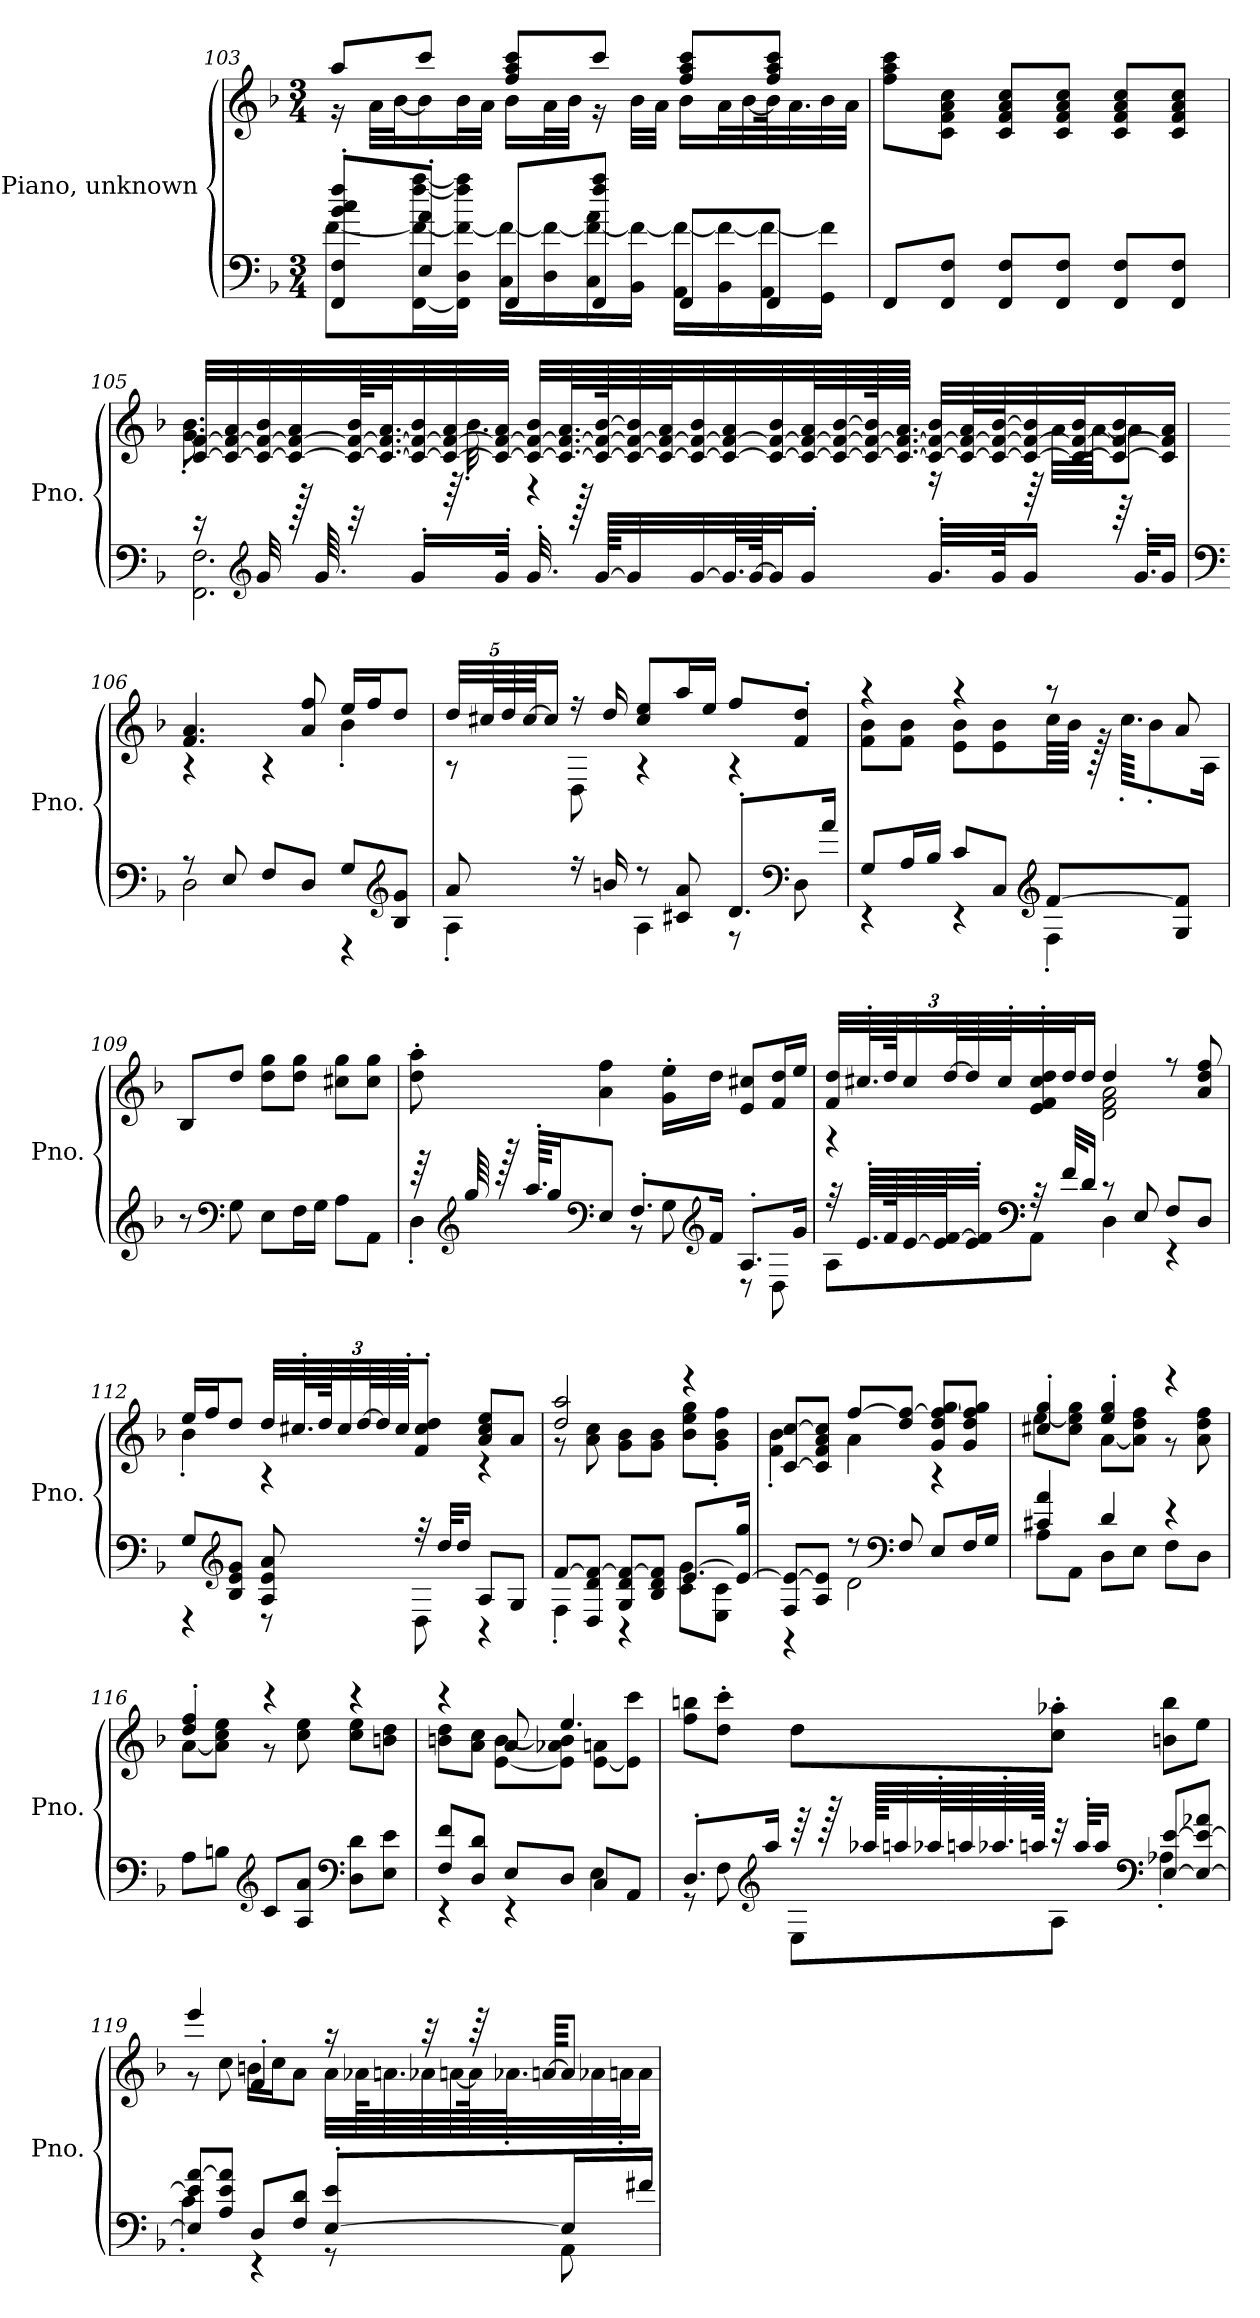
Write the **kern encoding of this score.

**kern	**kern
*part1	*part1
*staff2	*staff1
*I"Piano, unknown	*
*I'Pno.	*
!!LO:LB:g=z
*clefF4	*clefG2
*k[b-]	*k[b-]
*M3/4	*M3/4
=103	=103
*^	*^
8FF/' 8F/' 8b-/' 8cc/' 8ff/'L	[8f\L	8aa/L	16r
.	.	.	32a\LLL
.	.	.	[32b-\J
8E/' 8a/'J	[16FF\ 16f\_ [16ff\ [16aa\L	8ccc/J	16b-\]
.	16FF\] 16D\ 16f\_ 16ff\] 16aa\]JJ	.	32b-\L
.	.	.	32a\JJJ
8FF/L	16C\ 16f\_LL	8ff/ 8aa/ 8ccc/L	16b-\LL
.	16D\ 16f\_	.	32a\L
.	.	.	32b-\JJJ
8FF/ 8ff/ 8aa/J	16C\ 16f\_ 16a\	8ccc/J	16r
.	16BB-\ 16f\_JJ	.	32b-\LLL
.	.	.	32a\JJJ
8FF/L	16AA\ 16f\_LL	8ff/ 8aa/ 8ccc/L	16b-\LL
.	16BB-\ 16f\_	.	32a\L
.	.	.	[32b-\
8FF/J	16AA\ 16f\_	8ff/ 8aa/ 8ccc/J	64b-\K]
.	.	.	32.a\
.	16GG\ 16f\]JJ	.	32b-\
.	.	.	32a\JJJ
*v	*v	*	*
*	*v	*v
=104	=104
8FF/L	8ff\ 8aa\ 8ccc\L
8FF/ 8F/J	8c\ 8f\ 8a\ 8cc\J
8FF/ 8F/L	8c/ 8f/ 8a/ 8cc/L
8FF/ 8F/J	8c/ 8f/ 8a/ 8cc/J
8FF/ 8F/L	8c/ 8f/ 8a/ 8cc/L
8FF/ 8F/J	8c/ 8f/ 8a/ 8cc/J
!!LO:LB:g=z
=105	=105
*^	*^
16r	2.FF\ 2.F\	[32c/ [32f/LLL	8.g\' 8.b-\'
.	.	32c/_ 32f/_ 32a/	.
*clefG2	*	*	*
32g/	.	32c/_ 32f/_ 32b-/	.
128r	.	32c/_ 32f/_ 32a/	.
64.g/	.	.	.
32r	.	128c/_ 128f/_ 128b-/KL	.
.	.	64.c/_ 64.f/_ 64.a/J	.
16g'/LL	.	32c/_ 32f/_ 32b-/	.
.	.	32c/_ 32f/_ 32a/	64r
.	.	.	32.b-'\
32g'/JJk	.	32c/_ 32f/_ 32a/JJJ	.
32.g'/	.	32c/_ 32f/_ 32b-/LLL	4r
.	.	64.c/_ 64.f/_ 64.a/L	.
128r	.	.	.
[128g/KKLLL	.	128c/_ 128f/_ [128b-/K	.
32g/]	.	64c/_ 64f/_ 64b-/]	.
.	.	64c/_ 64f/_ 64a/J	.
[32g/	.	32c/_ 32f/_ 32b-/	.
64.g/L]	.	32c/_ 32f/_ 32a/	.
[128g/JK	.	.	.
32g/J]	.	32c/_ 32f/_ 32b-/	.
16g'/JJ	.	64c/_ 64f/_ 64a/L	.
.	.	64c/_ 64f/_ [64b-/	.
.	.	128c/_ 128f/_ 128b-/]K	.
.	.	64.c/_ 64.f/_ 64.a/JJJJ	.
32.g'/LLL	.	32c/_ 32f/_ 32b-/LLL	16r
.	.	64c/_ 64f/_ 64a/L	.
64g/JK	.	64c/_ 64f/_ [64b-/J	.
16g/JJ	.	32c/_ 32f/_ 32b-/]	64r
.	.	.	32a\LLL
.	.	32c/_ 32f/_ 32b-/J	.
.	.	.	[64a\JJK
64r	.	16c/_ 16f/_ 16b-/	8a\J]
32.g'/KLL	.	.	.
16g/JJ	.	16c/] 16f/] 16a/JJ	.
!!LO:LB:g=z	!!
=106	=106	=106	=106
*clefF4	*	*	*
8r	2D\	4.f/ 4.a/	4r
8E/	.	.	.
8F/L	.	.	4r
8D/J	.	8a/ 8ff/	.
8G/L	4r	16ee/LL	4b-'\
.	.	16ff/J	.
*clefG2	*	*	*
8B-/ 8g/J	.	8dd/J	.
=107	=107	=107	=107
*	*	*Xbrackettup	*
8a/	4A'\	40dd/LLL	8r
.	.	80cc#X/L	.
.	.	80dd/	.
.	.	[80cc#/JJ	.
.	.	16cc#/JJ]	.
16r	.	16r	8D\
16bn/	.	16dd/	.
8r	4A\	8cc#/ 8ee/L	4r
8c#X/ 8a/	.	16aa/L	.
.	.	16ee/JJ	.
8.d'/L	8r	8ff/L	4r
*clefF4	*	*	*
.	8D\	8f/' 8dd/'J	.
16a/Jk	.	.	.
=108	=108	=108	=108
8G/L	4r	4r	8f\ 8b-\L
16A/L	.	.	8f\ 8b-\J
16B-/JJ	.	.	.
8c/L	4r	4r	8e\ 8b-\L
8C/J	.	.	8e\ 8b-\
*clefG2	*	*	*
[8f/L	4F'\	8r	64cc\LLL
.	.	.	64b-\JJJJ
.	.	.	128r
.	.	.	64.cc'\KKKL
.	.	.	8b-'\
8G/ 8f/]J	.	8a/	.
.	.	.	16A\Jk
*v	*v	*	*
*	*v	*v
!!LO:PB:g=z
=109	=109
8r	8B-/L
*clefF4	*
8G\	8dd/J
8E\L	8dd\ 8gg\L
16F\L	8dd\ 8gg\J
16G\JJ	.
8A\L	8cc#X\ 8gg\L
8AA\J	8cc#\ 8gg\J
=110	=110
*^	*
64r	4D'\	8dd\' 8aa\'
*clefG2	*	*
64gg/	.	.
128r	.	.
64.aa'/KKLL	.	.
16gg/J	.	.
*clefF4	*	*
8E/J	.	4a\ 4ff\
8.F'/L	8r	.
.	8G\	16g\' 16ee\'LL
*clefG2	*	*
16f/Jk	.	16dd\JJ
8.A'/L	8r	8e/ 8cc#X/L
.	8D\	16f/ 16dd/L
16g/Jk	.	16ee/JJ
!!LO:LB:g=z
=111	=111	=111
*	*	*^
32r	8A\L	32f/ 32dd/LLL	4r
64.e'/LLLL	.	64.cc#X'/L	.
128f/K	.	128dd/JK	.
[64e/	.	48cc#/	.
64e/] [64f/J	.	.	.
.	.	[96dd/L	.
32e/' 32f/]'JJJ	.	64dd/]	.
.	.	64cc#'/J	.
*clefF4	*	*	*
32r	8AA\J	32e/' 32f/' 32cc#/' 32dd/'	.
32f/KLL	.	32dd/J	.
16d/JJ	.	16dd/JJ	.
8r	4D\	4dd/	2d\ 2f\ 2a\
8E/	.	.	.
8F/L	4r	8r	.
8D/J	.	8a/ 8dd/ 8ff/	.
=112	=112	=112	=112
8G/L	4r	16ee/LL	4b-'\
.	.	16ff/J	.
*clefG2	*	*	*
8B-/ 8e/ 8g/J	.	8dd/J	.
8A/ 8e/ 8a/	8r	32dd/LLL	4r
.	.	64.cc#X'/L	.
.	.	128dd/JK	.
.	.	48cc#/	.
.	.	[96dd/L	.
.	.	64dd/]	.
.	.	64cc#'/JJJ	.
32r	8D\	8f/' 8cc#/' 8dd/'J	.
32dd/KLL	.	.	.
16dd/JJ	.	.	.
8A/L	4r	8a/ 8cc#/ 8ee/L	4r
8G/J	.	8a/J	.
!!LO:LB:g=z	!!
=113	=113	=113	=113
[8f/L	4F'\	2dd/ 2aa/	8r
8D/ 8d/ 8f/_J	.	.	8a\ 8cc\
8G/ 8d/ 8f/_L	4r	.	8g\ 8b-\L
8B-/ 8d/ 8f/]J	.	.	8g\ 8b-\J
[8.e/L	8c\ 8g\L	4r	8b-\ 8ee\ 8gg\L
.	8E\ 8c\J	.	8g\' 8b-\' 8ff\'J
16e/_ 16gg/Jk	.	.	.
=114	=114	=114	=114
8F/ 8e/_L	4r	[8c/ [8cc/L	4f\' 4b-\'
8A/ 8e/]J	.	8c/] 8f/ 8a/ 8cc/]J	.
8r	2d\	[8ff/L	4a\
*clefF4	*	*	*
8F/	.	8dd/ 8ff/_J	.
8E/L	.	8g/ 8dd/ 8ff/_ 8gg/L	4r
16F/L	.	8g/ 8dd/ 8ff/] 8gg/J	.
16G/JJ	.	.	.
=115	=115	=115	=115
4c#X/ 4a/	8A\L	4cc#X/' 4gg/'	[8ee\L
.	8AA\J	.	8cc#\ 8ee\] 8gg\J
4d/	8D\L	4ee/' 4gg/'	[8a\L
.	8E\J	.	8a\] 8dd\ 8ff\J
4r	8F\L	4r	8r
.	8D\J	.	8a\ 8dd\ 8ff\
*v	*v	*	*
=116	=116	=116
8A\L	4dd/' 4ff/'	[8a\L
8Bn\J	.	8a\] 8cc\ 8ee\J
*clefG2	*	*
8c/L	4r	8r
8A/ 8a/J	.	8cc\ 8ee\
*clefF4	*	*
8D\ 8d\L	4r	8cc\ 8ee\L
8E\ 8e\J	.	8bn\ 8dd\J
!!LO:LB:g=z	!!
=117	=117	=117
*^	*	*
8F/ 8f/L	4r	4r	8bn\ 8dd\L
8D/ 8d/J	.	.	8a\ 8cc\J
8E/L	4r	8a/	[8e\ [8b\L
8D/J	.	4.ee/	8e\] 8a-X\ 8b\]J
8C/L	4E\	.	[8e\ 8an\L
8AA/J	.	.	8e\] 8ccc\J
*	*	*v	*v
=118	=118	=118
8.D'/L	8r	8ff\ 8bbn\L
.	8F\	8dd\' 8ccc\'J
*clefG2	*	*
16aa/Jk	.	.
64r	8E\L	8dd\L
128r	.	.
128aa-X/KKLLL	.	.
32aan/	.	.
64aa-X'/L	.	.
64aan/	.	.
64.aa-X'/	.	.
128aan/JJJJk	.	.
32r	8A\J	8cc\' 8aa-X\'J
32aa'/KLL	.	.
16aa/JJ	.	.
*clefF4	*	*
[8E/ [8e/L	4A-X'\	8bn\ 8bb\L
8E/_ 8e/_ 8a-X/J	.	8ee\J
!!LO:LB:g=z
=119	=119	=119
*	*	*^
8E/] 8e/] [8a/L	4c'\	4eee/	8r
8A/ 8e/ 8a/]J	.	.	8cc\
8D/L	4r	4f'/	16bn\LL
.	.	.	16cc\J
8F/ 8d/J	.	.	8a\J
[8E/' 8e/'L	8r	16r	32a\LLL
.	.	.	128a-X\KL
.	.	.	64.an\
.	.	32r	64a-X\
.	.	.	[64an\
.	.	64r	128a\K]
.	.	.	64.a-X'\J
.	.	[64an/KKKL	.
16E/L]	8AA\	8a/J]	32a-X\
.	.	.	32an'\J
16f#X/JJ	.	.	16a\JJ
*v	*v	*	*
*	*v	*v
=	=
*-	*-
